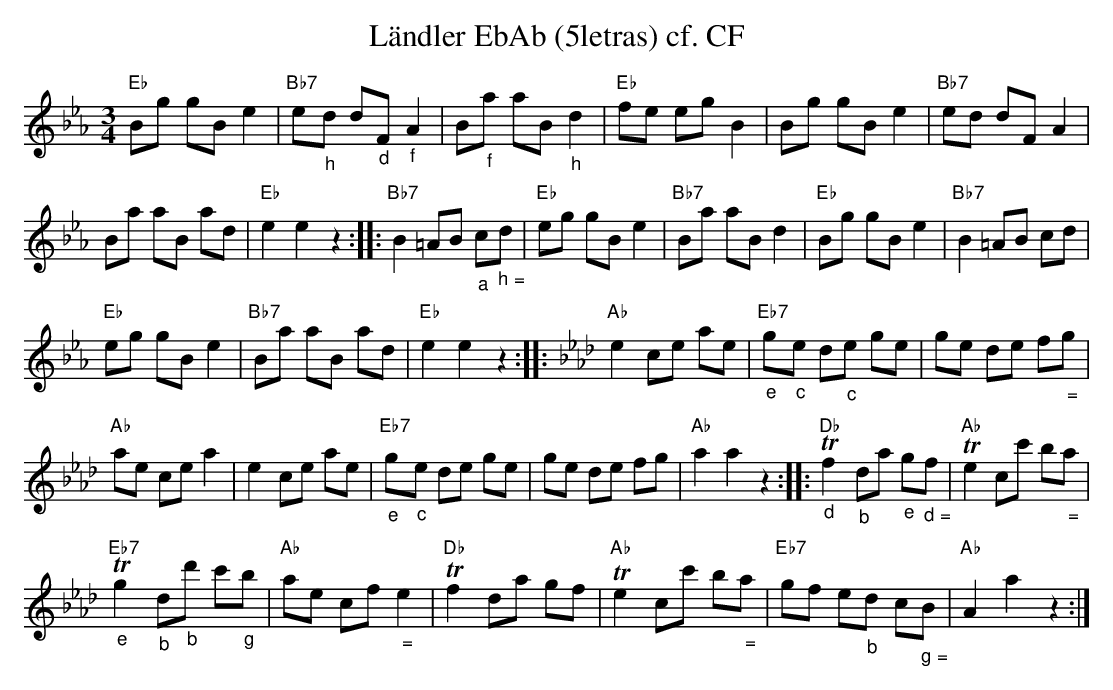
X:1
T:L\"andler EbAb (5letras) cf. CF
M:3/4
L:1/8
K:Ebmaj%%MIDI gchordon
"Eb"Bg gBe2 | "Bb7"e"_h"d d"_d"F"_f"A2 | B"_f"a aB"_h"d2 | "Eb"fe egB2 | Bg gBe2 | "Bb7"ed dFA2 |
Ba aB ad | "Eb"e2e2z2 :: "Bb7"B2=AB "_a"c"_ h ="d | "Eb"eg gBe2 | "Bb7"Ba aBd2 | "Eb"Bg gBe2 | "Bb7"B2=AB cd |
"Eb"eg gB e2 | "Bb7"Ba aB ad | "Eb"e2e2z2 :: [K:Abmaj] "Ab"e2ce ae | "Eb7""_e"g"_c"e d"_c"e ge | ge de f"_ ="g |
"Ab"ae cea2 | e2ce ae | "Eb7""_e"g"_c"e de ge | ge de fg | "Ab"a2a2z2 ::"_d""Db"Tf2 "_b"da "_e"g"_ d ="f | "Ab"Te2 cc' b"_ ="a |
"_e" "Eb7"Tg2 "_b"d"_b"d' c'"_g"b | "Ab"ae cf"_ ="e2 | "Db"Tf2 da gf | "Ab"Te2 cc' b"_ ="a | "Eb7"gf e"_b"d c"_ g ="B | "Ab"A2a2z2 :|
